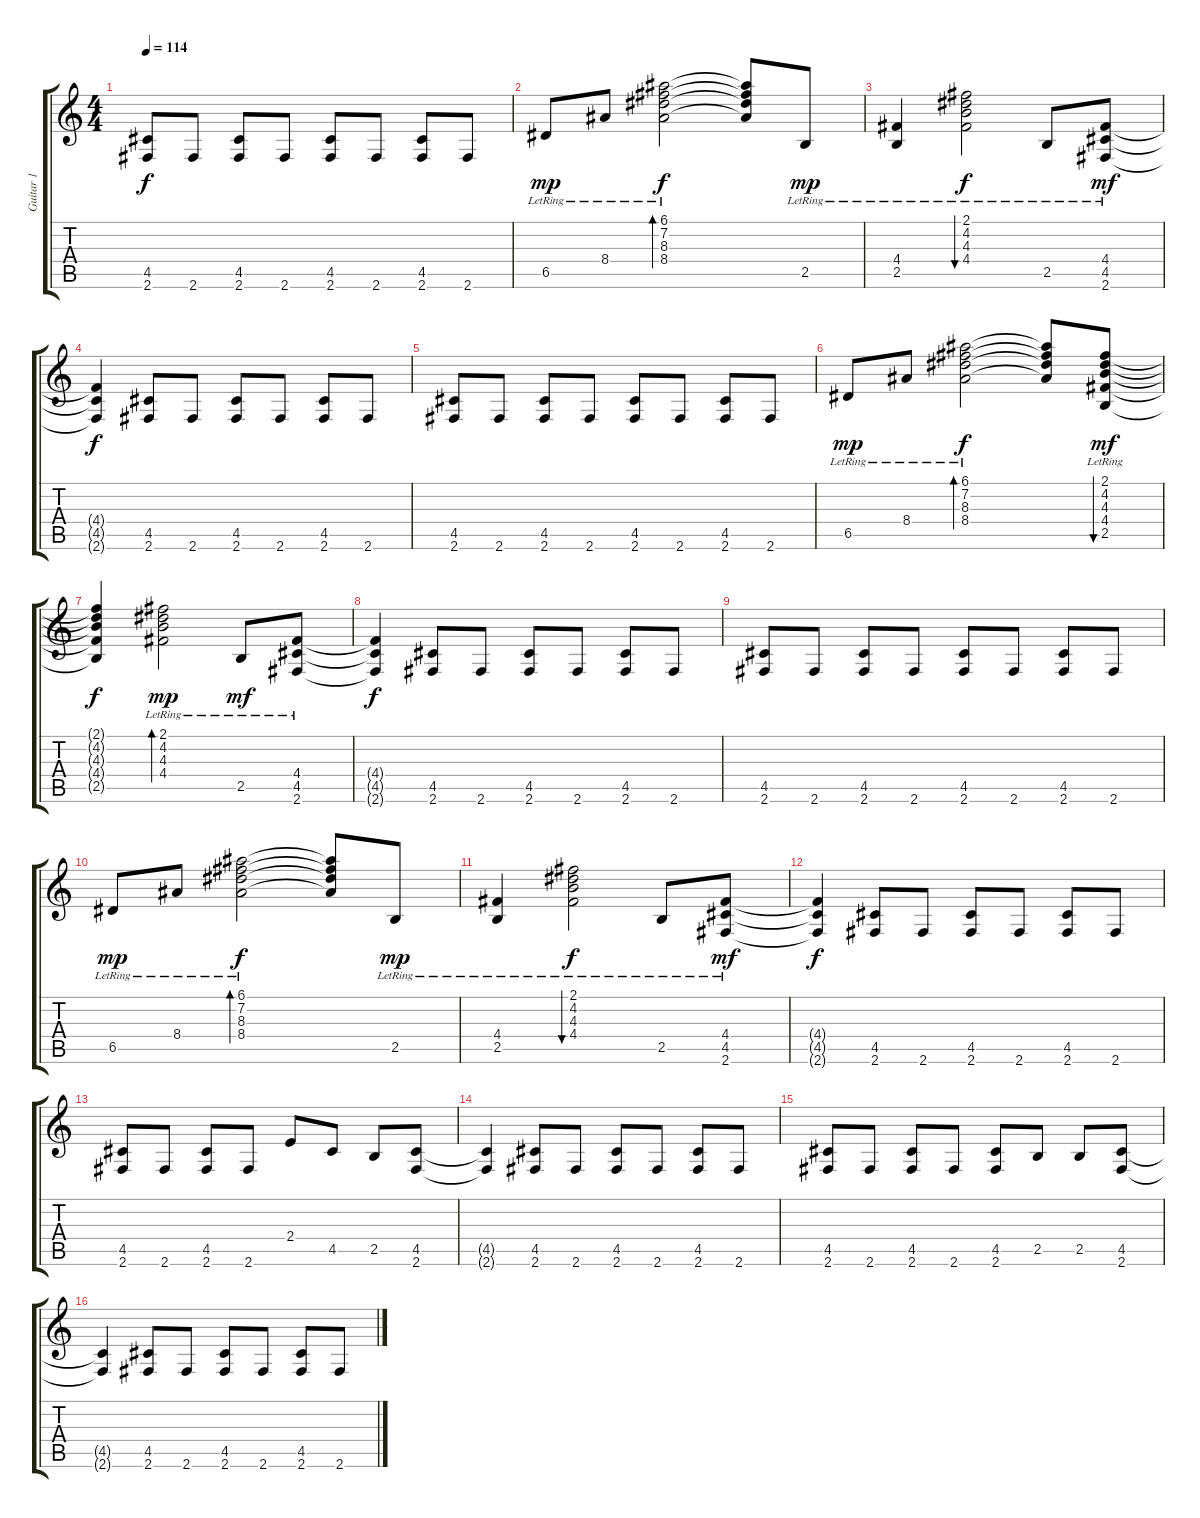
\track ("Guitar 1" "Guitar 1") {instrument overdrivenguitar}
\staff {score tabs}
\tuning (E4 B3 G3 D3 A2 E2) {hide}
\ts (4 4)
\tempo 114
\clef g2
\ks c
(4.5 2.6).8{dy f} 2.6.8 (4.5 2.6).8 2.6.8 (4.5 2.6).8 2.6.8 (4.5 2.6).8 2.6.8 |
6.5{lr}.8{dy mp} 8.4{lr}.8 (6.1{lr} 7.2{lr} 8.3{lr} 8.4{lr}).2{bd 120 dy f} (6.1{t} 7.2{t} 8.3{t} 8.4{t}).8 2.5{lr}.8{dy mp} |
(4.4{lr} 2.5{lr}).4 (2.1{lr} 4.2{lr} 4.3{lr} 4.4{lr}).2{bu 120 dy f} 2.5{lr}.8 (4.4{lr} 4.5{lr} 2.6{lr}).8{dy mf} |
(4.4{t} 4.5{t} 2.6{t}).4{dy f} (4.5 2.6).8 2.6.8 (4.5 2.6).8 2.6.8 (4.5 2.6).8 2.6.8 |
(4.5 2.6).8 2.6.8 (4.5 2.6).8 2.6.8 (4.5 2.6).8 2.6.8 (4.5 2.6).8 2.6.8 |
6.5{lr}.8{dy mp} 8.4{lr}.8 (6.1{lr} 7.2{lr} 8.3{lr} 8.4{lr}).2{bd 240 dy f} (6.1{t} 7.2{t} 8.3{t} 8.4{t}).8 (2.1{lr} 4.2{lr} 4.3{lr} 4.4{lr} 2.5{lr}).8{bu 120 dy mf} |
(2.1{t} 4.2{t} 4.3{t} 4.4{t} 2.5{t}).4{dy f} (2.1{lr} 4.2{lr} 4.3{lr} 4.4{lr}).2{bd 120 dy mp} 2.5{lr}.8{dy mf} (4.4{lr} 4.5{lr} 2.6{lr}).8 |
(4.4{t} 4.5{t} 2.6{t}).4{dy f} (4.5 2.6).8 2.6.8 (4.5 2.6).8 2.6.8 (4.5 2.6).8 2.6.8 |
(4.5 2.6).8 2.6.8 (4.5 2.6).8 2.6.8 (4.5 2.6).8 2.6.8 (4.5 2.6).8 2.6.8 |
6.5{lr}.8{dy mp} 8.4{lr}.8 (6.1{lr} 7.2{lr} 8.3{lr} 8.4{lr}).2{bd 120 dy f} (6.1{t} 7.2{t} 8.3{t} 8.4{t}).8 2.5{lr}.8{dy mp} |
(4.4{lr} 2.5{lr}).4 (2.1{lr} 4.2{lr} 4.3{lr} 4.4{lr}).2{bu 120 dy f} 2.5{lr}.8 (4.4{lr} 4.5{lr} 2.6{lr}).8{dy mf} |
(4.4{t} 4.5{t} 2.6{t}).4{dy f} (4.5 2.6).8 2.6.8 (4.5 2.6).8 2.6.8 (4.5 2.6).8 2.6.8 |
(4.5 2.6).8 2.6.8 (4.5 2.6).8 2.6.8 2.4.8 4.5.8 2.5.8 (4.5 2.6).8 |
(4.5{t} 2.6{t}).4 (4.5 2.6).8 2.6.8 (4.5 2.6).8 2.6.8 (4.5 2.6).8 2.6.8 |
(4.5 2.6).8 2.6.8 (4.5 2.6).8 2.6.8 (4.5 2.6).8 2.5.8 2.5.8 (4.5 2.6).8 |
(4.5{t} 2.6{t}).4 (4.5 2.6).8 2.6.8 (4.5 2.6).8 2.6.8 (4.5 2.6).8 2.6.8
